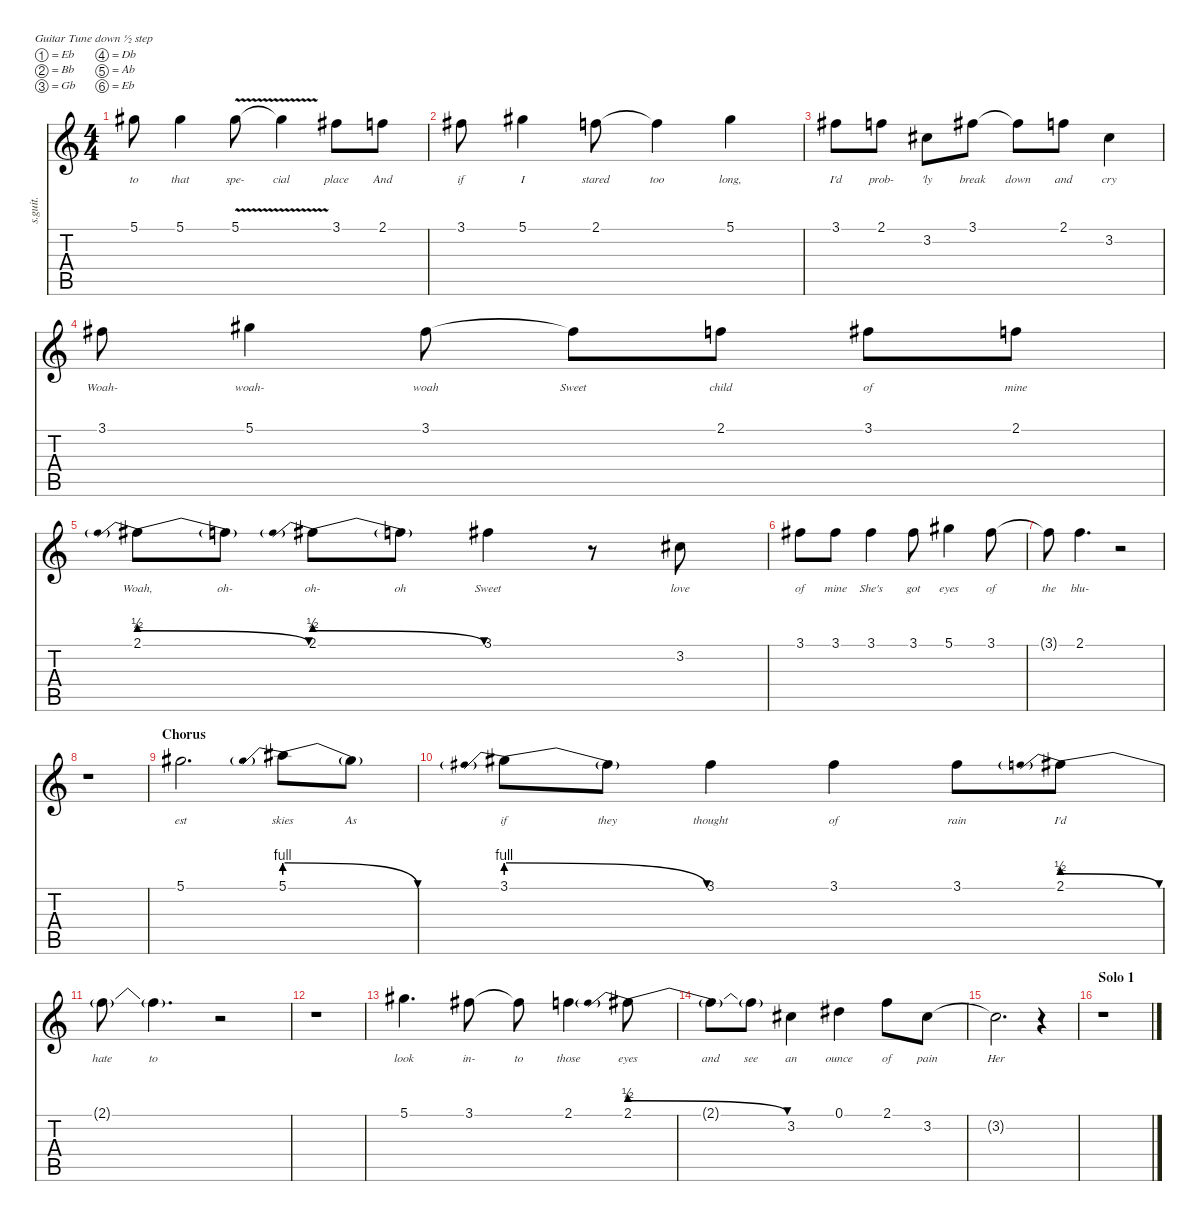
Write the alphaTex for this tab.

\defaultSystemsLayout 4
\hideDynamics
\bracketExtendMode nobrackets
\track ("Axl Rose - Vocals" "s.guit.") {instrument tenorsax}
\staff {score tabs}
\tuning (Eb4 Bb3 Gb3 Db3 Ab2 Eb2)
\displaytranspose 12
\ts (4 4)
\tempo (125 hide)
\clef g2
\ks c
5.1{acc #}.8{lyrics (0 "to") lyrics (1 "") lyrics (2 "") lyrics (3 "") lyrics (4 "") dy ff} 5.1{acc #}.4{lyrics (0 "that") lyrics (1 "") lyrics (2 "") lyrics (3 "") lyrics (4 "")} 5.1{v acc #}.8{lyrics (0 "spe-") lyrics (1 "") lyrics (2 "") lyrics (3 "") lyrics (4 "")} 5.1{t acc #}.4{lyrics (0 "cial") lyrics (1 "") lyrics (2 "") lyrics (3 "") lyrics (4 "")} 3.1{acc #}.8{lyrics (0 "place") lyrics (1 "") lyrics (2 "") lyrics (3 "") lyrics (4 "")} 2.1.8{lyrics (0 "And") lyrics (1 "") lyrics (2 "") lyrics (3 "") lyrics (4 "")} |
3.1{acc #}.8{lyrics (0 "if") lyrics (1 "") lyrics (2 "") lyrics (3 "") lyrics (4 "")} 5.1{acc #}.4{lyrics (0 "I") lyrics (1 "") lyrics (2 "") lyrics (3 "") lyrics (4 "")} 2.1.8{lyrics (0 "stared") lyrics (1 "") lyrics (2 "") lyrics (3 "") lyrics (4 "")} 2.1{t}.4{lyrics (0 "too") lyrics (1 "") lyrics (2 "") lyrics (3 "") lyrics (4 "")} 5.1{acc #}.4{lyrics (0 "long,") lyrics (1 "") lyrics (2 "") lyrics (3 "") lyrics (4 "")} |
3.1{acc #}.8{lyrics (0 "I'd") lyrics (1 "") lyrics (2 "") lyrics (3 "") lyrics (4 "")} 2.1.8{lyrics (0 "prob-") lyrics (1 "") lyrics (2 "") lyrics (3 "") lyrics (4 "")} 3.2{acc #}.8{lyrics (0 "'ly") lyrics (1 "") lyrics (2 "") lyrics (3 "") lyrics (4 "")} 3.1{acc #}.8{lyrics (0 "break") lyrics (1 "") lyrics (2 "") lyrics (3 "") lyrics (4 "")} 3.1{t acc #}.8{lyrics (0 "down") lyrics (1 "") lyrics (2 "") lyrics (3 "") lyrics (4 "")} 2.1.8{lyrics (0 "and") lyrics (1 "") lyrics (2 "") lyrics (3 "") lyrics (4 "")} 3.2{acc #}.4{lyrics (0 "cry") lyrics (1 "") lyrics (2 "") lyrics (3 "") lyrics (4 "")} |
3.1{acc #}.8{lyrics (0 "Woah-") lyrics (1 "") lyrics (2 "") lyrics (3 "") lyrics (4 "")} 5.1{acc #}.4{lyrics (0 "woah-") lyrics (1 "") lyrics (2 "") lyrics (3 "") lyrics (4 "")} 3.1{acc #}.8{lyrics (0 "woah") lyrics (1 "") lyrics (2 "") lyrics (3 "") lyrics (4 "")} 3.1{t acc #}.8{lyrics (0 "Sweet") lyrics (1 "") lyrics (2 "") lyrics (3 "") lyrics (4 "")} 2.1.8{lyrics (0 "child") lyrics (1 "") lyrics (2 "") lyrics (3 "") lyrics (4 "")} 3.1{acc #}.8{lyrics (0 "of") lyrics (1 "") lyrics (2 "") lyrics (3 "") lyrics (4 "")} 2.1.8{lyrics (0 "mine") lyrics (1 "") lyrics (2 "") lyrics (3 "") lyrics (4 "")} |
2.1{be (prebendrelease 0 2 30 0)}.8{lyrics (0 "Woah,") lyrics (1 "") lyrics (2 "") lyrics (3 "") lyrics (4 "")} 2.1{t}.8{lyrics (0 "oh-") lyrics (1 "") lyrics (2 "") lyrics (3 "") lyrics (4 "")} 2.1{be (prebendrelease 0 2 30 0)}.8{lyrics (0 "oh-") lyrics (1 "") lyrics (2 "") lyrics (3 "") lyrics (4 "")} 2.1{t}.8{lyrics (0 "oh") lyrics (1 "") lyrics (2 "") lyrics (3 "") lyrics (4 "")} 3.1{acc #}.4{lyrics (0 "Sweet") lyrics (1 "") lyrics (2 "") lyrics (3 "") lyrics (4 "")} r.8 3.2{acc #}.8{lyrics (0 "love") lyrics (1 "") lyrics (2 "") lyrics (3 "") lyrics (4 "")} |
3.1{acc #}.8{lyrics (0 "of") lyrics (1 "") lyrics (2 "") lyrics (3 "") lyrics (4 "")} 3.1{acc #}.8{lyrics (0 "mine") lyrics (1 "") lyrics (2 "") lyrics (3 "") lyrics (4 "")} 3.1{acc #}.4{lyrics (0 "She's") lyrics (1 "") lyrics (2 "") lyrics (3 "") lyrics (4 "")} 3.1{acc #}.8{lyrics (0 "got") lyrics (1 "") lyrics (2 "") lyrics (3 "") lyrics (4 "")} 5.1{acc #}.4{lyrics (0 "eyes") lyrics (1 "") lyrics (2 "") lyrics (3 "") lyrics (4 "")} 3.1{acc #}.8{lyrics (0 "of") lyrics (1 "") lyrics (2 "") lyrics (3 "") lyrics (4 "")} |
3.1{t acc #}.8{lyrics (0 "the") lyrics (1 "") lyrics (2 "") lyrics (3 "") lyrics (4 "")} 2.1.4{d lyrics (0 "blu-") lyrics (1 "") lyrics (2 "") lyrics (3 "") lyrics (4 "")} r.2 |
r.1 |
\section ("" "Chorus")
5.1{acc #}.2{d lyrics (0 "est") lyrics (1 "") lyrics (2 "") lyrics (3 "") lyrics (4 "")} 5.1{be (prebendrelease 0 4 30 0)}.8{lyrics (0 "skies") lyrics (1 "") lyrics (2 "") lyrics (3 "") lyrics (4 "")} 5.1{t acc #}.8{lyrics (0 "As") lyrics (1 "") lyrics (2 "") lyrics (3 "") lyrics (4 "")} |
3.1{be (prebendrelease 0 4 30 0)}.8{lyrics (0 "if") lyrics (1 "") lyrics (2 "") lyrics (3 "") lyrics (4 "")} 3.1{t acc #}.8{lyrics (0 "they") lyrics (1 "") lyrics (2 "") lyrics (3 "") lyrics (4 "")} 3.1{acc #}.4{lyrics (0 "thought") lyrics (1 "") lyrics (2 "") lyrics (3 "") lyrics (4 "")} 3.1{acc #}.4{lyrics (0 "of") lyrics (1 "") lyrics (2 "") lyrics (3 "") lyrics (4 "")} 3.1{acc #}.8{lyrics (0 "rain") lyrics (1 "") lyrics (2 "") lyrics (3 "") lyrics (4 "")} 2.1{be (prebendrelease 0 2 30 0)}.8{lyrics (0 "I'd") lyrics (1 "") lyrics (2 "") lyrics (3 "") lyrics (4 "")} |
2.1{t}.8{lyrics (0 "hate") lyrics (1 "") lyrics (2 "") lyrics (3 "") lyrics (4 "")} 2.1{t}.4{d lyrics (0 "to") lyrics (1 "") lyrics (2 "") lyrics (3 "") lyrics (4 "")} r.2 |
r.1 |
5.1{acc #}.4{d lyrics (0 "look") lyrics (1 "") lyrics (2 "") lyrics (3 "") lyrics (4 "")} 3.1{acc #}.8{lyrics (0 "in-") lyrics (1 "") lyrics (2 "") lyrics (3 "") lyrics (4 "")} 3.1{t acc #}.8{lyrics (0 "to") lyrics (1 "") lyrics (2 "") lyrics (3 "") lyrics (4 "")} 2.1.4{lyrics (0 "those") lyrics (1 "") lyrics (2 "") lyrics (3 "") lyrics (4 "")} 2.1{be (prebendrelease 0 2 30 0)}.8{lyrics (0 "eyes") lyrics (1 "") lyrics (2 "") lyrics (3 "") lyrics (4 "")} |
2.1{t}.8{lyrics (0 "and") lyrics (1 "") lyrics (2 "") lyrics (3 "") lyrics (4 "")} 2.1{t}.8{lyrics (0 "see") lyrics (1 "") lyrics (2 "") lyrics (3 "") lyrics (4 "")} 3.2{acc #}.4{lyrics (0 "an") lyrics (1 "") lyrics (2 "") lyrics (3 "") lyrics (4 "")} 0.1{acc #}.4{lyrics (0 "ounce") lyrics (1 "") lyrics (2 "") lyrics (3 "") lyrics (4 "")} 2.1.8{lyrics (0 "of") lyrics (1 "") lyrics (2 "") lyrics (3 "") lyrics (4 "")} 3.2{acc #}.8{lyrics (0 "pain") lyrics (1 "") lyrics (2 "") lyrics (3 "") lyrics (4 "")} |
3.2{t acc #}.2{d lyrics (0 "Her") lyrics (1 "") lyrics (2 "") lyrics (3 "") lyrics (4 "")} r.4 |
\section ("" "Solo 1")
r.1
